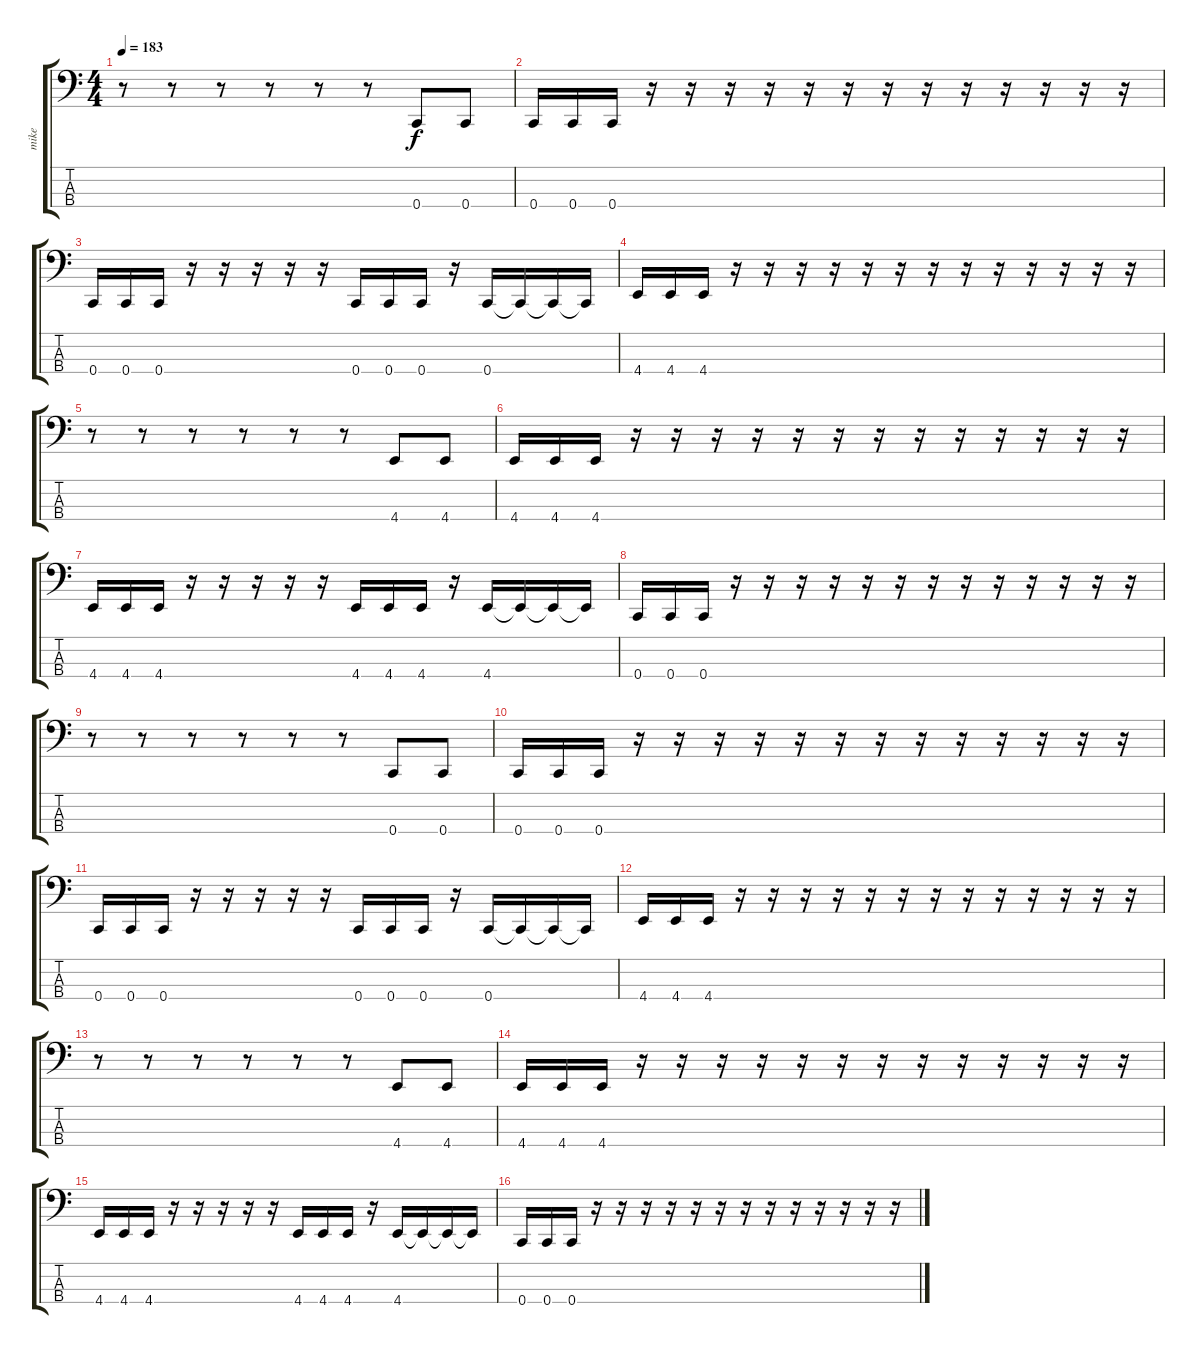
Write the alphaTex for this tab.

\track ("mike" "mike") {instrument electricbassfinger}
\staff {score tabs}
\tuning (F2 C2 G1 C1) {hide}
\ts (4 4)
\tempo 183
\clef f4
\ks c
r.8{dy f} r.8 r.8 r.8 r.8 r.8 0.4.8 0.4.8 |
0.4.16 0.4.16 0.4.16 r.16 r.16 r.16 r.16 r.16 r.16 r.16 r.16 r.16 r.16 r.16 r.16 r.16 |
0.4.16 0.4.16 0.4.16 r.16 r.16 r.16 r.16 r.16 0.4.16 0.4.16 0.4.16 r.16 0.4.16 0.4{t}.16 0.4{t}.16 0.4{t}.16 |
4.4.16 4.4.16 4.4.16 r.16 r.16 r.16 r.16 r.16 r.16 r.16 r.16 r.16 r.16 r.16 r.16 r.16 |
r.8 r.8 r.8 r.8 r.8 r.8 4.4.8 4.4.8 |
4.4.16 4.4.16 4.4.16 r.16 r.16 r.16 r.16 r.16 r.16 r.16 r.16 r.16 r.16 r.16 r.16 r.16 |
4.4.16 4.4.16 4.4.16 r.16 r.16 r.16 r.16 r.16 4.4.16 4.4.16 4.4.16 r.16 4.4.16 4.4{t}.16 4.4{t}.16 4.4{t}.16 |
0.4.16 0.4.16 0.4.16 r.16 r.16 r.16 r.16 r.16 r.16 r.16 r.16 r.16 r.16 r.16 r.16 r.16 |
r.8 r.8 r.8 r.8 r.8 r.8 0.4.8 0.4.8 |
0.4.16 0.4.16 0.4.16 r.16 r.16 r.16 r.16 r.16 r.16 r.16 r.16 r.16 r.16 r.16 r.16 r.16 |
0.4.16 0.4.16 0.4.16 r.16 r.16 r.16 r.16 r.16 0.4.16 0.4.16 0.4.16 r.16 0.4.16 0.4{t}.16 0.4{t}.16 0.4{t}.16 |
4.4.16 4.4.16 4.4.16 r.16 r.16 r.16 r.16 r.16 r.16 r.16 r.16 r.16 r.16 r.16 r.16 r.16 |
r.8 r.8 r.8 r.8 r.8 r.8 4.4.8 4.4.8 |
4.4.16 4.4.16 4.4.16 r.16 r.16 r.16 r.16 r.16 r.16 r.16 r.16 r.16 r.16 r.16 r.16 r.16 |
4.4.16 4.4.16 4.4.16 r.16 r.16 r.16 r.16 r.16 4.4.16 4.4.16 4.4.16 r.16 4.4.16 4.4{t}.16 4.4{t}.16 4.4{t}.16 |
0.4.16 0.4.16 0.4.16 r.16 r.16 r.16 r.16 r.16 r.16 r.16 r.16 r.16 r.16 r.16 r.16 r.16
